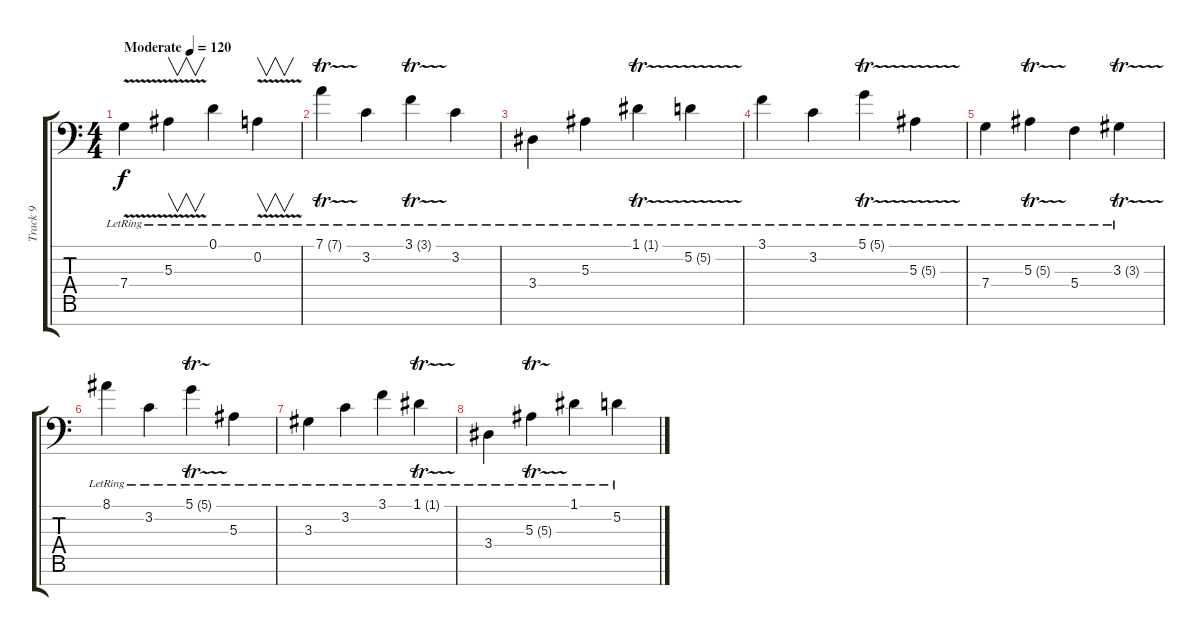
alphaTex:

\track ("Track 9" "Track 9") {instrument musicbox}
\staff {score tabs}
\tuning (D4 A3 F3 C3 G2 C2 G1) {hide}
\ts (4 4)
\tempo (120 "Moderate")
\clef f4
\ks c
7.4{v lr}.4{dy f instrument musicbox} 5.3{v lr}.4{v} 0.1{lr}.4 0.2{v lr}.4{v} |
7.1{tr (7 16) lr}.4 3.2{lr}.4 3.1{tr (3 16) lr}.4 3.2{lr}.4 |
3.4{lr}.4 5.3{lr}.4 1.1{tr (1 16) lr}.4 5.2{tr (5 16) lr}.4 |
3.1{lr}.4 3.2{lr}.4 5.1{tr (5 16) lr}.4 5.3{tr (5 16) lr}.4 |
7.4{lr}.4 5.3{tr (5 16) lr}.4 5.4{lr}.4 3.3{tr (3 16) lr}.4 |
8.1{lr}.4 3.2{lr}.4 5.1{tr (5 16) lr}.4 5.3{lr}.4 |
3.3{lr}.4 3.2{lr}.4 3.1{lr}.4 1.1{tr (1 16) lr}.4 |
3.4{lr}.4 5.3{tr (5 16) lr}.4 1.1{lr}.4 5.2{lr}.4
